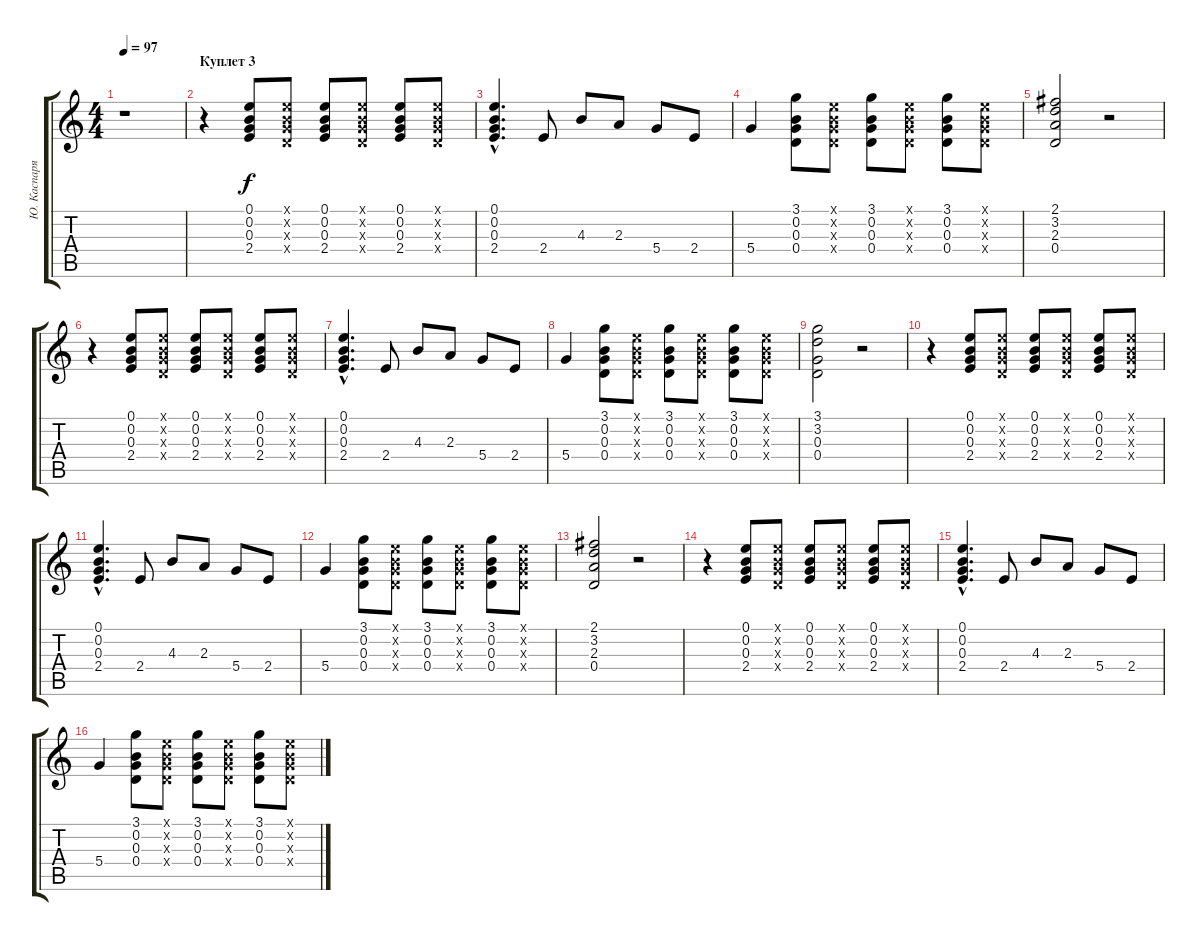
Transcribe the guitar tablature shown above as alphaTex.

\track ("Ю. Каспарян" "Ю. Каспаря") {instrument electricguitarclean}
\staff {score tabs}
\tuning (E4 B3 G3 D3 A2 E2) {hide}
\ts (4 4)
\tempo 97
\clef g2
\ks c
r.1{dy f} |
\section ("" "Куплет 3")
r.4{volume 8 instrument electricguitarmuted} (0.1 0.2 0.3 2.4).8 (0.1{x} 0.2{x} 0.3{x} 0.4{x}).8 (0.1 0.2 0.3 2.4).8 (0.1{x} 0.2{x} 0.3{x} 0.4{x}).8 (0.1 0.2 0.3 2.4).8 (0.1{x} 0.2{x} 0.3{x} 0.4{x}).8 |
(0.1{hac} 0.2{hac} 0.3{hac} 2.4{hac}).4{d} 2.4.8{volume 12 instrument electricguitarclean} 4.3.8 2.3.8 5.4.8 2.4.8 |
5.4.4 (3.1 0.2 0.3 0.4).8{volume 8 instrument electricguitarmuted} (0.1{x} 0.2{x} 0.3{x} 0.4{x}).8 (3.1 0.2 0.3 0.4).8 (0.1{x} 0.2{x} 0.3{x} 0.4{x}).8 (3.1 0.2 0.3 0.4).8 (0.1{x} 0.2{x} 0.3{x} 0.4{x}).8 |
(2.1 3.2 2.3 0.4).2 r.2 |
r.4{volume 8 instrument electricguitarmuted} (0.1 0.2 0.3 2.4).8 (0.1{x} 0.2{x} 0.3{x} 0.4{x}).8 (0.1 0.2 0.3 2.4).8 (0.1{x} 0.2{x} 0.3{x} 0.4{x}).8 (0.1 0.2 0.3 2.4).8 (0.1{x} 0.2{x} 0.3{x} 0.4{x}).8 |
(0.1{hac} 0.2{hac} 0.3{hac} 2.4{hac}).4{d} 2.4.8{volume 12 instrument electricguitarclean} 4.3.8 2.3.8 5.4.8 2.4.8 |
5.4.4 (3.1 0.2 0.3 0.4).8{volume 8 instrument electricguitarmuted} (0.1{x} 0.2{x} 0.3{x} 0.4{x}).8 (3.1 0.2 0.3 0.4).8 (0.1{x} 0.2{x} 0.3{x} 0.4{x}).8 (3.1 0.2 0.3 0.4).8 (0.1{x} 0.2{x} 0.3{x} 0.4{x}).8 |
(3.1 3.2 0.3 0.4).2 r.2 |
r.4{volume 8 instrument electricguitarmuted} (0.1 0.2 0.3 2.4).8 (0.1{x} 0.2{x} 0.3{x} 0.4{x}).8 (0.1 0.2 0.3 2.4).8 (0.1{x} 0.2{x} 0.3{x} 0.4{x}).8 (0.1 0.2 0.3 2.4).8 (0.1{x} 0.2{x} 0.3{x} 0.4{x}).8 |
(0.1{hac} 0.2{hac} 0.3{hac} 2.4{hac}).4{d} 2.4.8{volume 12 instrument electricguitarclean} 4.3.8 2.3.8 5.4.8 2.4.8 |
5.4.4 (3.1 0.2 0.3 0.4).8{volume 8 instrument electricguitarmuted} (0.1{x} 0.2{x} 0.3{x} 0.4{x}).8 (3.1 0.2 0.3 0.4).8 (0.1{x} 0.2{x} 0.3{x} 0.4{x}).8 (3.1 0.2 0.3 0.4).8 (0.1{x} 0.2{x} 0.3{x} 0.4{x}).8 |
(2.1 3.2 2.3 0.4).2 r.2 |
r.4{volume 8 instrument electricguitarmuted} (0.1 0.2 0.3 2.4).8 (0.1{x} 0.2{x} 0.3{x} 0.4{x}).8 (0.1 0.2 0.3 2.4).8 (0.1{x} 0.2{x} 0.3{x} 0.4{x}).8 (0.1 0.2 0.3 2.4).8 (0.1{x} 0.2{x} 0.3{x} 0.4{x}).8 |
(0.1{hac} 0.2{hac} 0.3{hac} 2.4{hac}).4{d} 2.4.8{volume 12 instrument electricguitarclean} 4.3.8 2.3.8 5.4.8 2.4.8 |
5.4.4 (3.1 0.2 0.3 0.4).8{volume 8 instrument electricguitarmuted} (0.1{x} 0.2{x} 0.3{x} 0.4{x}).8 (3.1 0.2 0.3 0.4).8 (0.1{x} 0.2{x} 0.3{x} 0.4{x}).8 (3.1 0.2 0.3 0.4).8 (0.1{x} 0.2{x} 0.3{x} 0.4{x}).8
